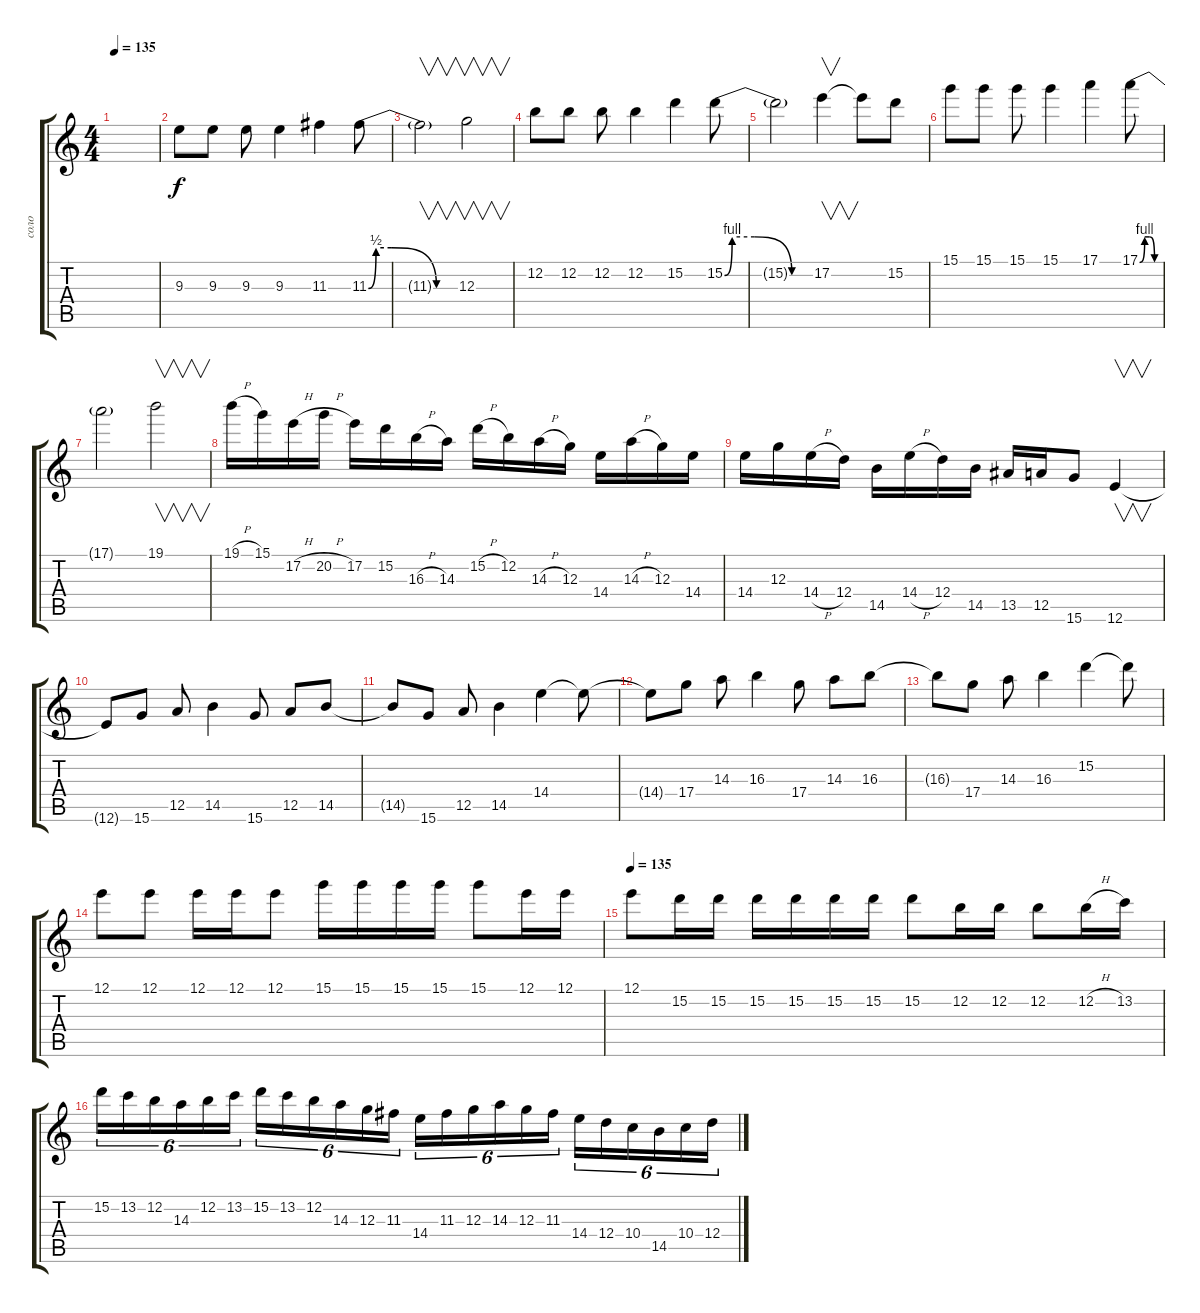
\track ("соло" "соло") {instrument distortionguitar}
\staff {score tabs}
\tuning (E4 B3 G3 D3 A2 E2) {hide}
\ts (4 4)
\tempo 135
\clef g2
\ks c
|
9.3.8{dy f} 9.3.8 9.3.8 9.3.4 11.3.4 11.3{be (custom 0 0 5 2 15 2 45 0 60 0)}.8 |
11.3{t}.2{v} 12.3.2{v} |
12.2.8 12.2.8 12.2.8 12.2.4 15.2.4 15.2{be (custom 0 0 5 4 20 4 45 0 60 0)}.8 |
15.2{t}.2 17.2.4{v} 17.2{t}.8 15.2.8 |
15.1.8 15.1.8 15.1.8 15.1.4 17.1.4 17.1{be (custom 0 0 15 4 30 4 45 0 60 0)}.8 |
17.1{t}.2 19.1.2{v} |
19.1{h}.16 15.1.16 17.2{h}.16 20.2{h}.16 17.2.16 15.2.16 16.3{h}.16 14.3.16 15.2{h}.16 12.2.16 14.3{h}.16 12.3.16 14.4.16 14.3{h}.16 12.3.16 14.4.16 |
14.4.16 12.3.16 14.4{h}.16 12.4.16 14.5.16 14.4{h}.16 12.4.16 14.5.16 13.5.16 12.5.16 15.6.8 12.6.4{v} |
12.6{t}.8 15.6.8 12.5.8 14.5.4 15.6.8 12.5.8 14.5.8 |
14.5{t}.8 15.6.8 12.5.8 14.5.4 14.4.4 14.4{t}.8 |
14.4{t}.8 17.4.8 14.3.8 16.3.4 17.4.8 14.3.8 16.3.8 |
16.3{t}.8 17.4.8 14.3.8 16.3.4 15.2.4 15.2{t}.8 |
12.1.8 12.1.8 12.1.16 12.1.16 12.1.8 15.1.16 15.1.16 15.1.16 15.1.16 15.1.8 12.1.16 12.1.16 |
\tempo 135
12.1.8 15.2.16 15.2.16 15.2.16 15.2.16 15.2.16 15.2.16 15.2.8 12.2.16 12.2.16 12.2.8 12.2{h}.16 13.2.16 |
15.2.16{tu (6 4)} 13.2.16{tu (6 4)} 12.2.16{tu (6 4)} 14.3.16{tu (6 4)} 12.2.16{tu (6 4)} 13.2.16{tu (6 4)} 15.2.16{tu (6 4)} 13.2.16{tu (6 4)} 12.2.16{tu (6 4)} 14.3.16{tu (6 4)} 12.3.16{tu (6 4)} 11.3.16{tu (6 4)} 14.4.16{tu (6 4)} 11.3.16{tu (6 4)} 12.3.16{tu (6 4)} 14.3.16{tu (6 4)} 12.3.16{tu (6 4)} 11.3.16{tu (6 4)} 14.4.16{tu (6 4)} 12.4.16{tu (6 4)} 10.4.16{tu (6 4)} 14.5.16{tu (6 4)} 10.4.16{tu (6 4)} 12.4.16{tu (6 4)}
